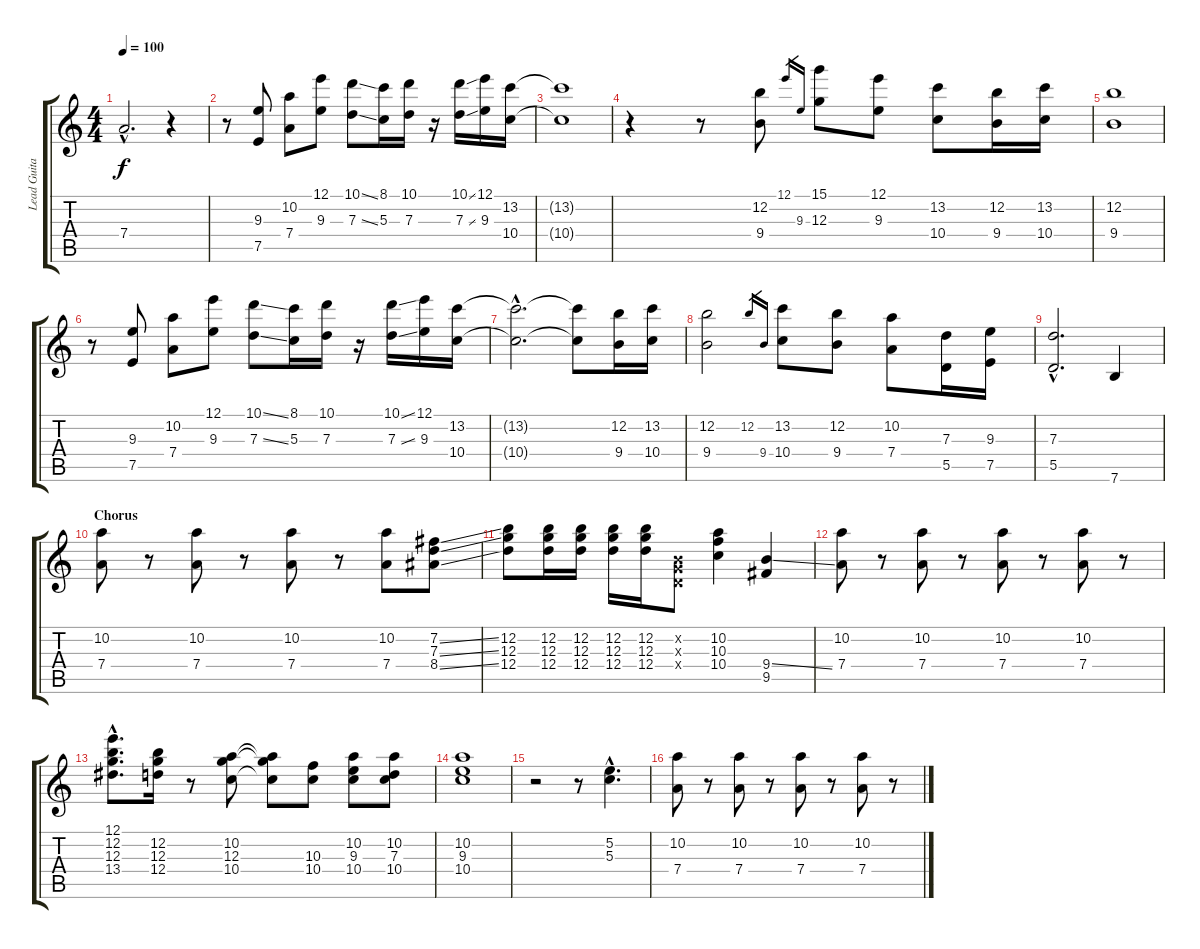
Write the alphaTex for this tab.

\track ("Lead Guitar" "Lead Guita") {instrument electricguitarjazz}
\staff {score tabs}
\tuning (E4 B3 G3 D3 A2 E2) {hide}
\ts (4 4)
\tempo 100
\clef g2
\ks c
7.4{hac t}.2{d dy f} r.4 |
r.8 (9.3 7.5).8 (10.2 7.4).8 (12.1 9.3).8 (10.1{ss} 7.3{ss}).8 (8.1 5.3).16 (10.1 7.3).16 r.16 (10.1{ss} 7.3{ss}).16 (12.1 9.3).16 (13.2 10.4).16 |
(13.2{t} 10.4{t}).1 |
r.4 r.8 (12.2 9.4).8 12.1.16{gr} 9.3.16{gr} (15.1 12.3).8 (12.1 9.3).8 (13.2 10.4).8 (12.2 9.4).16 (13.2 10.4).16 |
(12.2 9.4).1 |
r.8 (9.3 7.5).8 (10.2 7.4).8 (12.1 9.3).8 (10.1{ss} 7.3{ss}).8 (8.1 5.3).16 (10.1 7.3).16 r.16 (10.1{ss} 7.3{ss}).16 (12.1 9.3).16 (13.2 10.4).16 |
(13.2{hac t} 10.4{hac t}).2{d} (13.2{t} 10.4{t}).8 (12.2 9.4).16 (13.2 10.4).16 |
(12.2 9.4).2 12.2.16{gr} 9.4.16{gr} (13.2 10.4).8 (12.2 9.4).8 (10.2 7.4).8 (7.3 5.5).16 (9.3 7.5).16 |
(7.3{hac} 5.5{hac}).2{d} 7.6.4 |
\section ("" "Chorus")
(10.2 7.4).8 r.8 (10.2 7.4).8 r.8 (10.2 7.4).8 r.8 (10.2 7.4).8 (7.2{ss} 7.3{ss} 8.4{ss}).8 |
(12.2 12.3 12.4).8 (12.2 12.3 12.4).16 (12.2 12.3 12.4).16 (12.2 12.3 12.4).16 (12.2 12.3 12.4).16 (0.2{x} 0.3{x} 0.4{x}).8 (10.2 10.3 10.4).4 (9.4{ss} 9.5).4 |
(10.2 7.4).8 r.8 (10.2 7.4).8 r.8 (10.2 7.4).8 r.8 (10.2 7.4).8 r.8 |
(12.1{hac} 12.2{hac} 12.3{hac} 13.4{hac}).8{d} (12.2 12.3 12.4).16 r.8 (10.2 12.3 10.4).8 (10.2{t} 12.3{t} 10.4{t}).8 (10.3 10.4).8 (10.2 9.3 10.4).8 (10.2 7.3 10.4).8 |
(10.2 9.3 10.4).1 |
r.2 r.8 (5.2{hac} 5.3{hac}).4{d} |
(10.2 7.4).8 r.8 (10.2 7.4).8 r.8 (10.2 7.4).8 r.8 (10.2 7.4).8 r.8
